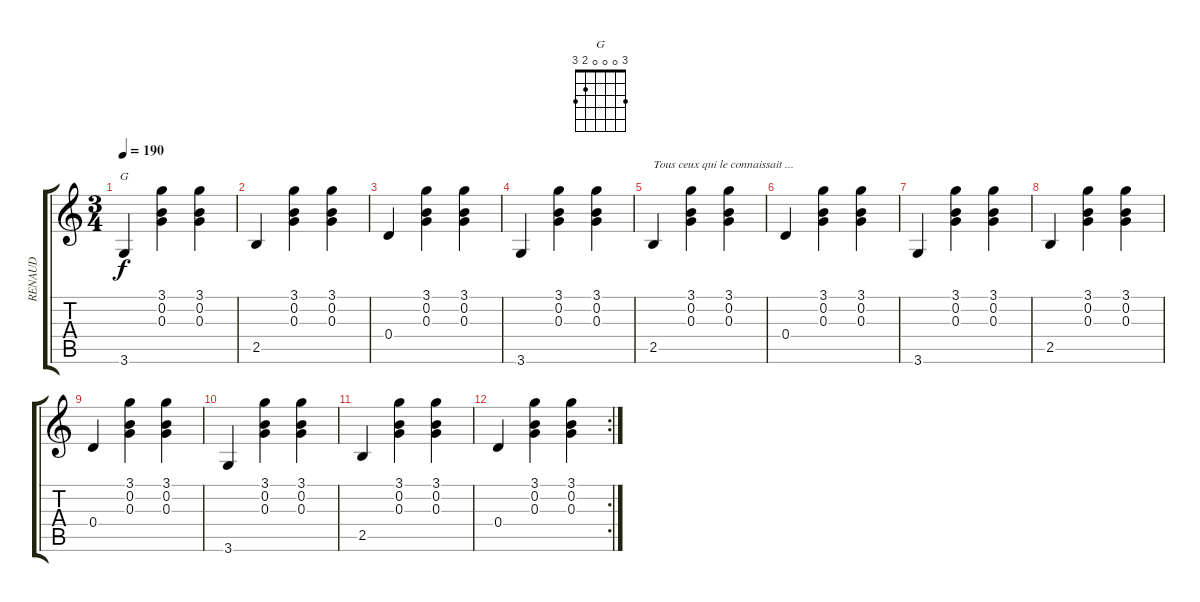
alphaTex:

\track ("RENAUD" "RENAUD") {instrument acousticguitarnylon}
\staff {score tabs}
\tuning (E4 B3 G3 D3 A2 E2) {hide}
\chord ("G" 3 0 0 0 2 3)
\ts (3 4)
\tempo 190
\clef g2
\ks c
3.6.4{ch "G" dy f} (3.1 0.2 0.3).4 (3.1 0.2 0.3).4 |
2.5.4 (3.1 0.2 0.3).4 (3.1 0.2 0.3).4 |
0.4.4 (3.1 0.2 0.3).4 (3.1 0.2 0.3).4 |
3.6.4 (3.1 0.2 0.3).4 (3.1 0.2 0.3).4 |
2.5.4{txt "Tous ceux qui le connaissait ..."} (3.1 0.2 0.3).4 (3.1 0.2 0.3).4 |
0.4.4 (3.1 0.2 0.3).4 (3.1 0.2 0.3).4 |
3.6.4 (3.1 0.2 0.3).4 (3.1 0.2 0.3).4 |
2.5.4 (3.1 0.2 0.3).4 (3.1 0.2 0.3).4 |
0.4.4 (3.1 0.2 0.3).4 (3.1 0.2 0.3).4 |
3.6.4 (3.1 0.2 0.3).4 (3.1 0.2 0.3).4 |
2.5.4 (3.1 0.2 0.3).4 (3.1 0.2 0.3).4 |
\rc 2
0.4.4 (3.1 0.2 0.3).4 (3.1 0.2 0.3).4
